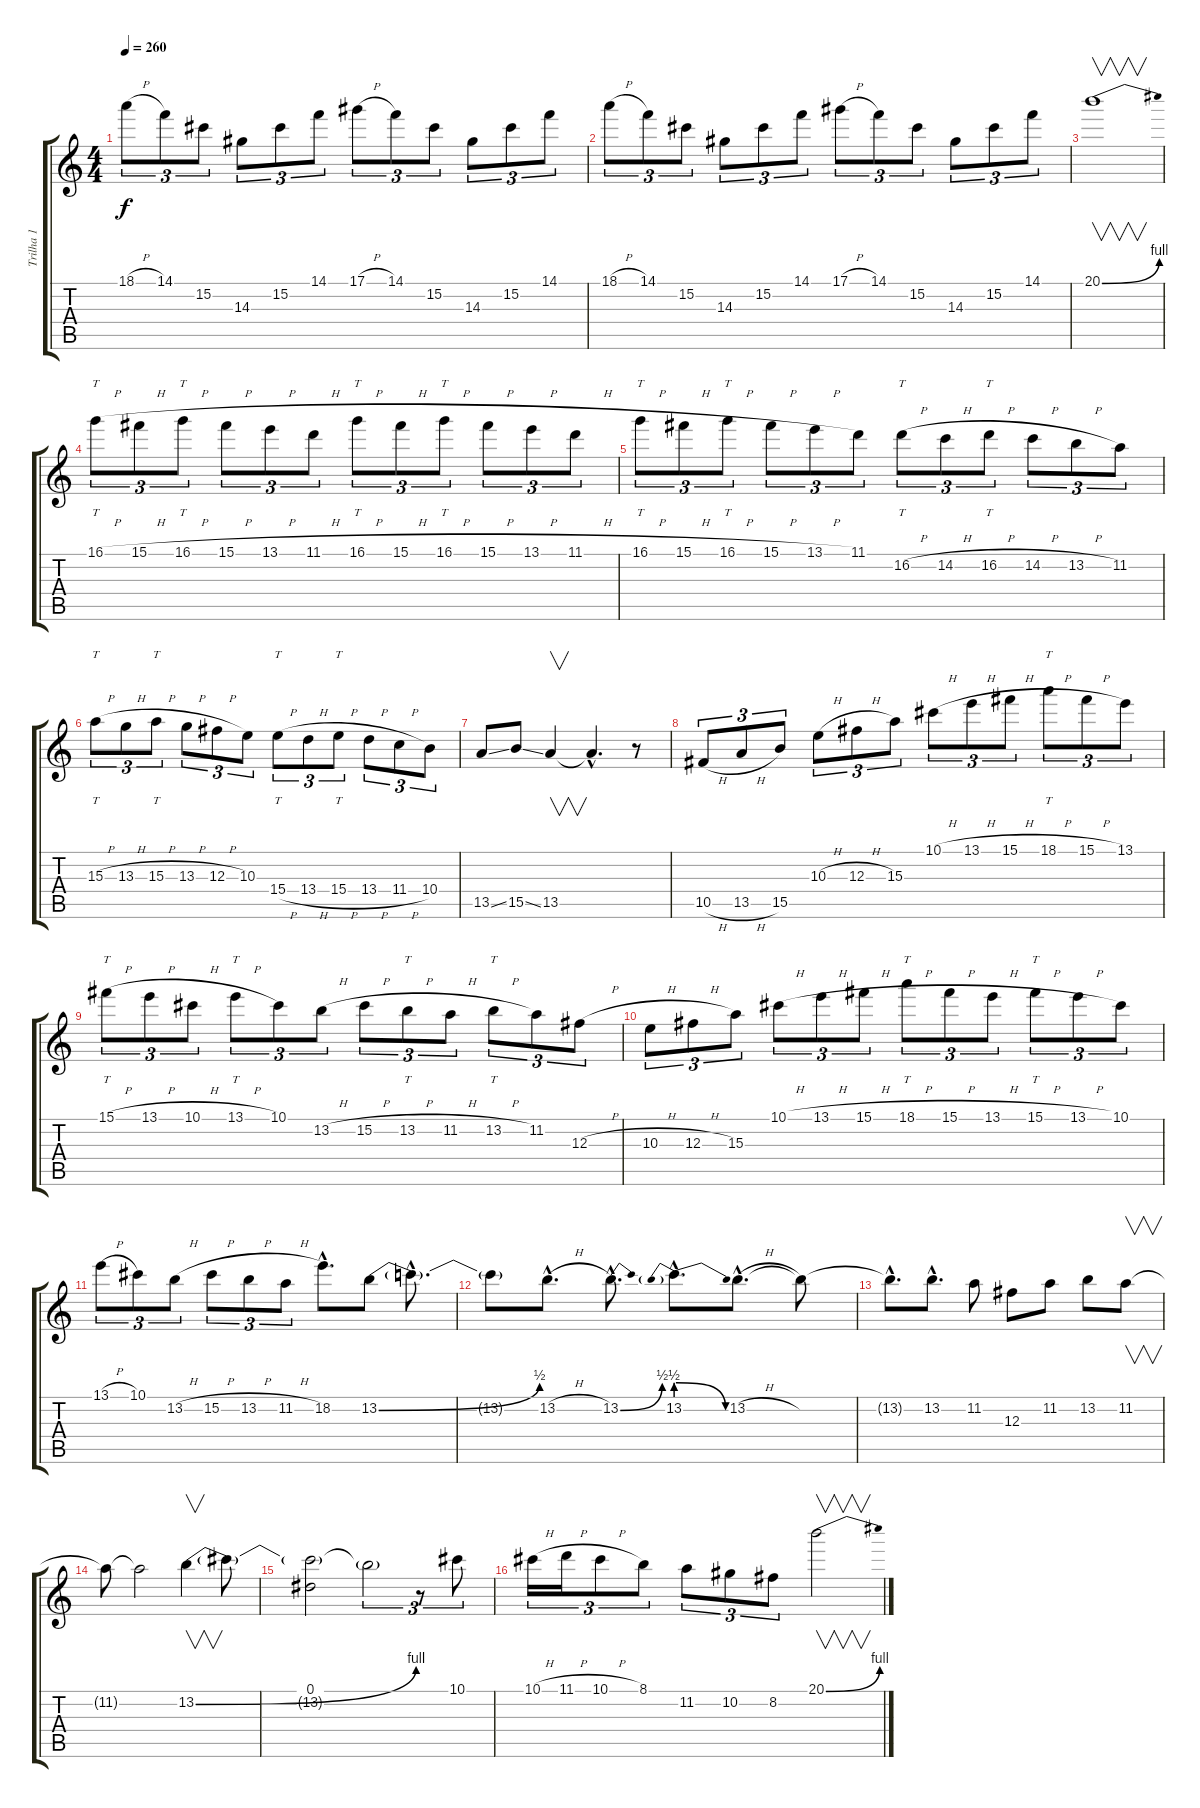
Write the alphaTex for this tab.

\track ("Trilha 1" "Trilha 1") {instrument overdrivenguitar}
\staff {score tabs}
\tuning (Eb4 Bb3 Gb3 Db3 Ab2 Eb2) {hide}
\ts (4 4)
\tempo 260
\clef g2
\ks c
18.1{h}.8{tu (3 2) dy f} 14.1.8{tu (3 2)} 15.2.8{tu (3 2)} 14.3.8{tu (3 2)} 15.2.8{tu (3 2)} 14.1.8{tu (3 2)} 17.1{h}.8{tu (3 2)} 14.1.8{tu (3 2)} 15.2.8{tu (3 2)} 14.3.8{tu (3 2)} 15.2.8{tu (3 2)} 14.1.8{tu (3 2)} |
18.1{h}.8{tu (3 2)} 14.1.8{tu (3 2)} 15.2.8{tu (3 2)} 14.3.8{tu (3 2)} 15.2.8{tu (3 2)} 14.1.8{tu (3 2)} 17.1{h}.8{tu (3 2)} 14.1.8{tu (3 2)} 15.2.8{tu (3 2)} 14.3.8{tu (3 2)} 15.2.8{tu (3 2)} 14.1.8{tu (3 2)} |
20.1{be (bend 0 0 60 4)}.1{v} |
16.1{h}.8{tt tu (3 2)} 15.1{h}.8{tu (3 2)} 16.1{h}.8{tt tu (3 2)} 15.1{h}.8{tu (3 2)} 13.1{h}.8{tu (3 2)} 11.1{h}.8{tu (3 2)} 16.1{h}.8{tt tu (3 2)} 15.1{h}.8{tu (3 2)} 16.1{h}.8{tt tu (3 2)} 15.1{h}.8{tu (3 2)} 13.1{h}.8{tu (3 2)} 11.1{h}.8{tu (3 2)} |
16.1{h}.8{tt tu (3 2)} 15.1{h}.8{tu (3 2)} 16.1{h}.8{tt tu (3 2)} 15.1{h}.8{tu (3 2)} 13.1{h}.8{tu (3 2)} 11.1.8{tu (3 2)} 16.2{h}.8{tt tu (3 2)} 14.2{h}.8{tu (3 2)} 16.2{h}.8{tt tu (3 2)} 14.2{h}.8{tu (3 2)} 13.2{h}.8{tu (3 2)} 11.2.8{tu (3 2)} |
15.3{h}.8{tt tu (3 2)} 13.3{h}.8{tu (3 2)} 15.3{h}.8{tt tu (3 2)} 13.3{h}.8{tu (3 2)} 12.3{h}.8{tu (3 2)} 10.3.8{tu (3 2)} 15.4{h}.8{tt tu (3 2)} 13.4{h}.8{tu (3 2)} 15.4{h}.8{tt tu (3 2)} 13.4{h}.8{tu (3 2)} 11.4{h}.8{tu (3 2)} 10.4.8{tu (3 2)} |
13.5{ss}.8 15.5{ss}.8 13.5.4{v} 13.5{hac t}.4{d} r.8 |
10.5{h}.8{tu (3 2)} 13.5{h}.8{tu (3 2)} 15.5.8{tu (3 2)} 10.3{h}.8{tu (3 2)} 12.3{h}.8{tu (3 2)} 15.3.8{tu (3 2)} 10.1{h}.8{tu (3 2)} 13.1{h}.8{tu (3 2)} 15.1{h}.8{tu (3 2)} 18.1{h}.8{tt tu (3 2)} 15.1{h}.8{tu (3 2)} 13.1.8{tu (3 2)} |
15.1{h}.8{tt tu (3 2)} 13.1{h}.8{tu (3 2)} 10.1{h}.8{tu (3 2)} 13.1{h}.8{tt tu (3 2)} 10.1.8{tu (3 2)} 13.2{h}.8{tu (3 2)} 15.2{h}.8{tu (3 2)} 13.2{h}.8{tt tu (3 2)} 11.2{h}.8{tu (3 2)} 13.2{h}.8{tt tu (3 2)} 11.2.8{tu (3 2)} 12.3{h}.8{tu (3 2)} |
10.3{h}.8{tu (3 2)} 12.3{h}.8{tu (3 2)} 15.3.8{tu (3 2)} 10.1{h}.8{tu (3 2)} 13.1{h}.8{tu (3 2)} 15.1{h}.8{tu (3 2)} 18.1{h}.8{tt tu (3 2)} 15.1{h}.8{tu (3 2)} 13.1{h}.8{tu (3 2)} 15.1{h}.8{tt tu (3 2)} 13.1{h}.8{tu (3 2)} 10.1.8{tu (3 2)} |
13.1{h}.8{tu (3 2)} 10.1.8{tu (3 2)} 13.2{h}.8{tu (3 2)} 15.2{h}.8{tu (3 2)} 13.2{h}.8{tu (3 2)} 11.2{h}.8{tu (3 2)} 18.2{hac}.8{d} 13.2{be (bend 0 0 60 2)}.8 13.2{hac t}.8{d} |
13.2{t}.8 13.2{h hac}.8{d} 13.2{be (bend 0 0 60 2) hac}.8{d} 13.2{be (prebendrelease 0 2 60 0) hac}.8{d} 13.2{h hac}.8{d} 13.2{t}.8 |
13.2{hac t}.8{d} 13.2{hac}.8{d} 11.2.8 12.3.8 11.2.8 13.2.8 11.2.8{v} |
11.2{t}.8 11.2{t}.2 13.2{be (bend 0 0 60 4)}.4{v} 13.2{t}.8 |
(0.1 13.2{t}).2 13.2{t}.2{tu (3 2)} r.8{tu (3 2)} 10.1.8{tu (3 2)} |
10.1{h}.16{tu (3 2)} 11.1{h}.16{tu (3 2)} 10.1{h}.8{tu (3 2)} 8.1.8{tu (3 2)} 11.2.8{tu (3 2)} 10.2.8{tu (3 2)} 8.2.8{tu (3 2)} 20.1{be (bend 0 0 60 4)}.2{v}
